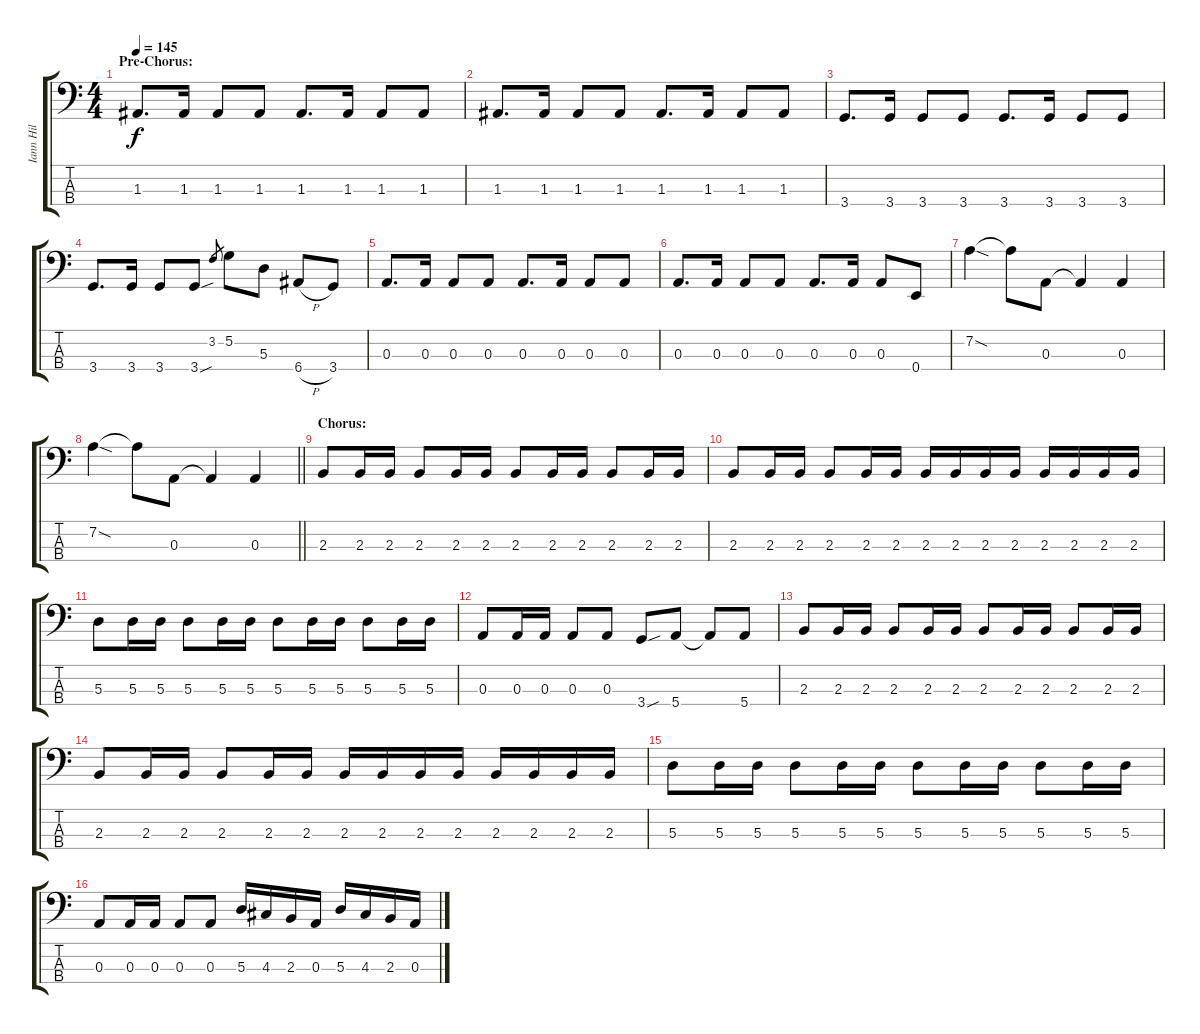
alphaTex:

\track ("Iann Hil" "Iann Hil") {instrument electricbasspick}
\staff {score tabs}
\tuning (G2 D2 A1 E1) {hide}
\ts (4 4)
\section ("" "Pre-Chorus:")
\tempo 145
\clef f4
\ks c
1.3.8{d dy f} 1.3.16 1.3.8 1.3.8 1.3.8{d} 1.3.16 1.3.8 1.3.8 |
1.3.8{d} 1.3.16 1.3.8 1.3.8 1.3.8{d} 1.3.16 1.3.8 1.3.8 |
3.4.8{d} 3.4.16 3.4.8 3.4.8 3.4.8{d} 3.4.16 3.4.8 3.4.8 |
3.4.8{d} 3.4.16 3.4.8 3.4{sou}.8 3.2.8{gr} 5.2.8 5.3.8 6.4{h}.8 3.4.8 |
0.3.8{d} 0.3.16 0.3.8 0.3.8 0.3.8{d} 0.3.16 0.3.8 0.3.8 |
0.3.8{d} 0.3.16 0.3.8 0.3.8 0.3.8{d} 0.3.16 0.3.8 0.4.8 |
7.2{sod}.4 7.2{t}.8 0.3.8 0.3{t}.4 0.3.4 |
\barLineRight lightlight
7.2{sod}.4 7.2{t}.8 0.3.8 0.3{t}.4 0.3.4 |
\section ("" "Chorus:")
2.3.8 2.3.16 2.3.16 2.3.8 2.3.16 2.3.16 2.3.8 2.3.16 2.3.16 2.3.8 2.3.16 2.3.16 |
2.3.8 2.3.16 2.3.16 2.3.8 2.3.16 2.3.16 2.3.16 2.3.16 2.3.16 2.3.16 2.3.16 2.3.16 2.3.16 2.3.16 |
5.3.8 5.3.16 5.3.16 5.3.8 5.3.16 5.3.16 5.3.8 5.3.16 5.3.16 5.3.8 5.3.16 5.3.16 |
0.3.8 0.3.16 0.3.16 0.3.8 0.3.8 3.4{sou}.8 5.4.8 5.4{t}.8 5.4.8 |
2.3.8 2.3.16 2.3.16 2.3.8 2.3.16 2.3.16 2.3.8 2.3.16 2.3.16 2.3.8 2.3.16 2.3.16 |
2.3.8 2.3.16 2.3.16 2.3.8 2.3.16 2.3.16 2.3.16 2.3.16 2.3.16 2.3.16 2.3.16 2.3.16 2.3.16 2.3.16 |
5.3.8 5.3.16 5.3.16 5.3.8 5.3.16 5.3.16 5.3.8 5.3.16 5.3.16 5.3.8 5.3.16 5.3.16 |
0.3.8 0.3.16 0.3.16 0.3.8 0.3.8 5.3.16 4.3.16 2.3.16 0.3.16 5.3.16 4.3.16 2.3.16 0.3.16
